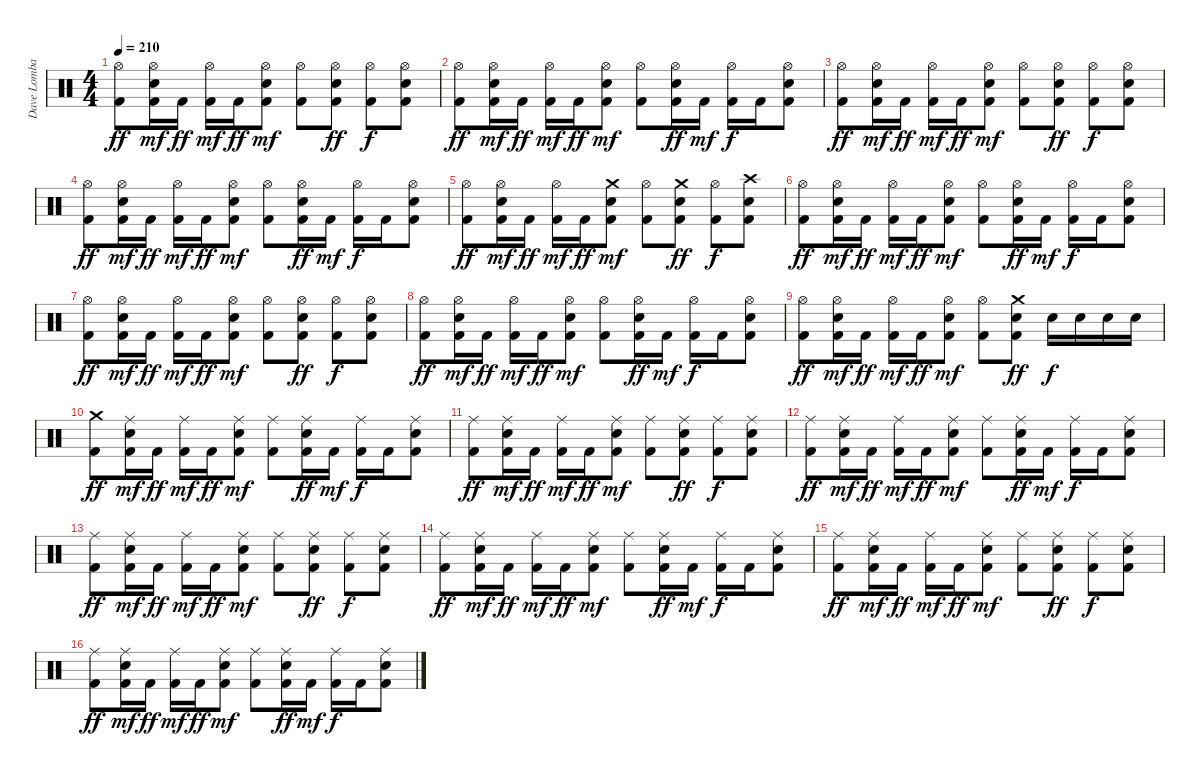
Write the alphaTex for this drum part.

\track ("Dave Lombardo" "Dave Lomba") {instrument percussion}
\staff {score}
\articulation defaults
\ts (4 4)
\tempo 210
\clef neutral
\ks c
("Kick (hit) 2" "Hi-Hat (open)").8{dy ff} ("Kick (hit) 2" "Electric Snare (hit)" "Hi-Hat (open)").16{dy mf} "Kick (hit) 2".16{dy ff} ("Kick (hit) 2" "Hi-Hat (open)").16{dy mf} "Kick (hit) 2".16{dy ff} ("Kick (hit) 2" "Electric Snare (hit)" "Hi-Hat (open)").8{dy mf} ("Kick (hit) 2" "Hi-Hat (open)").8 ("Kick (hit) 2" "Electric Snare (hit)" "Hi-Hat (open)").8{dy ff} ("Kick (hit) 2" "Hi-Hat (open)").8{dy f} ("Kick (hit) 2" "Electric Snare (hit)" "Hi-Hat (open)").8 |
("Kick (hit) 2" "Hi-Hat (open)").8{dy ff} ("Kick (hit) 2" "Electric Snare (hit)" "Hi-Hat (open)").16{dy mf} "Kick (hit) 2".16{dy ff} ("Kick (hit) 2" "Hi-Hat (open)").16{dy mf} "Kick (hit) 2".16{dy ff} ("Kick (hit) 2" "Electric Snare (hit)" "Hi-Hat (open)").8{dy mf} ("Kick (hit) 2" "Hi-Hat (open)").8 ("Kick (hit) 2" "Electric Snare (hit)" "Hi-Hat (open)").16{dy ff} "Kick (hit) 2".16{dy mf} ("Kick (hit) 2" "Hi-Hat (open)").16{dy f} "Kick (hit) 2".16 ("Kick (hit) 2" "Electric Snare (hit)" "Hi-Hat (open)").8 |
("Kick (hit) 2" "Hi-Hat (open)").8{dy ff} ("Kick (hit) 2" "Electric Snare (hit)" "Hi-Hat (open)").16{dy mf} "Kick (hit) 2".16{dy ff} ("Kick (hit) 2" "Hi-Hat (open)").16{dy mf} "Kick (hit) 2".16{dy ff} ("Kick (hit) 2" "Electric Snare (hit)" "Hi-Hat (open)").8{dy mf} ("Kick (hit) 2" "Hi-Hat (open)").8 ("Kick (hit) 2" "Electric Snare (hit)" "Hi-Hat (open)").8{dy ff} ("Kick (hit) 2" "Hi-Hat (open)").8{dy f} ("Kick (hit) 2" "Electric Snare (hit)" "Hi-Hat (open)").8 |
("Kick (hit) 2" "Hi-Hat (open)").8{dy ff} ("Kick (hit) 2" "Electric Snare (hit)" "Hi-Hat (open)").16{dy mf} "Kick (hit) 2".16{dy ff} ("Kick (hit) 2" "Hi-Hat (open)").16{dy mf} "Kick (hit) 2".16{dy ff} ("Kick (hit) 2" "Electric Snare (hit)" "Hi-Hat (open)").8{dy mf} ("Kick (hit) 2" "Hi-Hat (open)").8 ("Kick (hit) 2" "Electric Snare (hit)" "Hi-Hat (open)").16{dy ff} "Kick (hit) 2".16{dy mf} ("Kick (hit) 2" "Hi-Hat (open)").16{dy f} "Kick (hit) 2".16 ("Kick (hit) 2" "Electric Snare (hit)" "Hi-Hat (open)").8 |
("Kick (hit) 2" "Hi-Hat (open)").8{dy ff} ("Kick (hit) 2" "Electric Snare (hit)" "Hi-Hat (open)").16{dy mf} "Kick (hit) 2".16{dy ff} ("Kick (hit) 2" "Hi-Hat (open)").16{dy mf} "Kick (hit) 2".16{dy ff} ("Kick (hit) 2" "Electric Snare (hit)" "Crash medium (hit)").8{dy mf} ("Kick (hit) 2" "Hi-Hat (open)").8 ("Kick (hit) 2" "Electric Snare (hit)" "Crash medium (hit)").8{dy ff} ("Kick (hit) 2" "Hi-Hat (open)").8{dy f} ("Kick (hit) 2" "Electric Snare (hit)" "Crash high (hit)").8 |
("Kick (hit) 2" "Hi-Hat (open)").8{dy ff} ("Kick (hit) 2" "Electric Snare (hit)" "Hi-Hat (open)").16{dy mf} "Kick (hit) 2".16{dy ff} ("Kick (hit) 2" "Hi-Hat (open)").16{dy mf} "Kick (hit) 2".16{dy ff} ("Kick (hit) 2" "Electric Snare (hit)" "Hi-Hat (open)").8{dy mf} ("Kick (hit) 2" "Hi-Hat (open)").8 ("Kick (hit) 2" "Electric Snare (hit)" "Hi-Hat (open)").16{dy ff} "Kick (hit) 2".16{dy mf} ("Kick (hit) 2" "Hi-Hat (open)").16{dy f} "Kick (hit) 2".16 ("Kick (hit) 2" "Electric Snare (hit)" "Hi-Hat (open)").8 |
("Kick (hit) 2" "Hi-Hat (open)").8{dy ff} ("Kick (hit) 2" "Electric Snare (hit)" "Hi-Hat (open)").16{dy mf} "Kick (hit) 2".16{dy ff} ("Kick (hit) 2" "Hi-Hat (open)").16{dy mf} "Kick (hit) 2".16{dy ff} ("Kick (hit) 2" "Electric Snare (hit)" "Hi-Hat (open)").8{dy mf} ("Kick (hit) 2" "Hi-Hat (open)").8 ("Kick (hit) 2" "Electric Snare (hit)" "Hi-Hat (open)").8{dy ff} ("Kick (hit) 2" "Hi-Hat (open)").8{dy f} ("Kick (hit) 2" "Electric Snare (hit)" "Hi-Hat (open)").8 |
("Kick (hit) 2" "Hi-Hat (open)").8{dy ff} ("Kick (hit) 2" "Electric Snare (hit)" "Hi-Hat (open)").16{dy mf} "Kick (hit) 2".16{dy ff} ("Kick (hit) 2" "Hi-Hat (open)").16{dy mf} "Kick (hit) 2".16{dy ff} ("Kick (hit) 2" "Electric Snare (hit)" "Hi-Hat (open)").8{dy mf} ("Kick (hit) 2" "Hi-Hat (open)").8 ("Kick (hit) 2" "Electric Snare (hit)" "Hi-Hat (open)").16{dy ff} "Kick (hit) 2".16{dy mf} ("Kick (hit) 2" "Hi-Hat (open)").16{dy f} "Kick (hit) 2".16 ("Kick (hit) 2" "Electric Snare (hit)" "Hi-Hat (open)").8 |
("Kick (hit) 2" "Hi-Hat (open)").8{dy ff} ("Kick (hit) 2" "Electric Snare (hit)" "Hi-Hat (open)").16{dy mf} "Kick (hit) 2".16{dy ff} ("Kick (hit) 2" "Hi-Hat (open)").16{dy mf} "Kick (hit) 2".16{dy ff} ("Kick (hit) 2" "Electric Snare (hit)" "Hi-Hat (open)").8{dy mf} ("Kick (hit) 2" "Hi-Hat (open)").8 ("Kick (hit) 2" "Electric Snare (hit)" "Crash medium (hit)").8{dy ff} "Electric Snare (hit)".16{dy f} "Electric Snare (hit)".16 "Electric Snare (hit)".16 "Electric Snare (hit)".16 |
("Kick (hit) 2" "Crash medium (hit)").8{dy ff} ("Kick (hit) 2" "Electric Snare (hit)" "Ride (middle)").16{dy mf} "Kick (hit) 2".16{dy ff} ("Kick (hit) 2" "Ride (middle)").16{dy mf} "Kick (hit) 2".16{dy ff} ("Kick (hit) 2" "Electric Snare (hit)" "Ride (middle)").8{dy mf} ("Kick (hit) 2" "Ride (middle)").8 ("Kick (hit) 2" "Electric Snare (hit)" "Ride (middle)").16{dy ff} "Kick (hit) 2".16{dy mf} ("Kick (hit) 2" "Ride (middle)").16{dy f} "Kick (hit) 2".16 ("Kick (hit) 2" "Electric Snare (hit)" "Ride (middle)").8 |
("Kick (hit) 2" "Ride (middle)").8{dy ff} ("Kick (hit) 2" "Electric Snare (hit)" "Ride (middle)").16{dy mf} "Kick (hit) 2".16{dy ff} ("Kick (hit) 2" "Ride (middle)").16{dy mf} "Kick (hit) 2".16{dy ff} ("Kick (hit) 2" "Electric Snare (hit)" "Ride (middle)").8{dy mf} ("Kick (hit) 2" "Ride (middle)").8 ("Kick (hit) 2" "Electric Snare (hit)" "Ride (middle)").8{dy ff} ("Kick (hit) 2" "Ride (middle)").8{dy f} ("Kick (hit) 2" "Electric Snare (hit)" "Ride (middle)").8 |
("Kick (hit) 2" "Ride (middle)").8{dy ff} ("Kick (hit) 2" "Electric Snare (hit)" "Ride (middle)").16{dy mf} "Kick (hit) 2".16{dy ff} ("Kick (hit) 2" "Ride (middle)").16{dy mf} "Kick (hit) 2".16{dy ff} ("Kick (hit) 2" "Electric Snare (hit)" "Ride (middle)").8{dy mf} ("Kick (hit) 2" "Ride (middle)").8 ("Kick (hit) 2" "Electric Snare (hit)" "Ride (middle)").16{dy ff} "Kick (hit) 2".16{dy mf} ("Kick (hit) 2" "Ride (middle)").16{dy f} "Kick (hit) 2".16 ("Kick (hit) 2" "Electric Snare (hit)" "Ride (middle)").8 |
("Kick (hit) 2" "Ride (middle)").8{dy ff} ("Kick (hit) 2" "Electric Snare (hit)" "Ride (middle)").16{dy mf} "Kick (hit) 2".16{dy ff} ("Kick (hit) 2" "Ride (middle)").16{dy mf} "Kick (hit) 2".16{dy ff} ("Kick (hit) 2" "Electric Snare (hit)" "Ride (middle)").8{dy mf} ("Kick (hit) 2" "Ride (middle)").8 ("Kick (hit) 2" "Electric Snare (hit)" "Ride (middle)").8{dy ff} ("Kick (hit) 2" "Ride (middle)").8{dy f} ("Kick (hit) 2" "Electric Snare (hit)" "Ride (middle)").8 |
("Kick (hit) 2" "Ride (middle)").8{dy ff} ("Kick (hit) 2" "Electric Snare (hit)" "Ride (middle)").16{dy mf} "Kick (hit) 2".16{dy ff} ("Kick (hit) 2" "Ride (middle)").16{dy mf} "Kick (hit) 2".16{dy ff} ("Kick (hit) 2" "Electric Snare (hit)" "Ride (middle)").8{dy mf} ("Kick (hit) 2" "Ride (middle)").8 ("Kick (hit) 2" "Electric Snare (hit)" "Ride (middle)").16{dy ff} "Kick (hit) 2".16{dy mf} ("Kick (hit) 2" "Ride (middle)").16{dy f} "Kick (hit) 2".16 ("Kick (hit) 2" "Electric Snare (hit)" "Ride (middle)").8 |
("Kick (hit) 2" "Ride (middle)").8{dy ff} ("Kick (hit) 2" "Electric Snare (hit)" "Ride (middle)").16{dy mf} "Kick (hit) 2".16{dy ff} ("Kick (hit) 2" "Ride (middle)").16{dy mf} "Kick (hit) 2".16{dy ff} ("Kick (hit) 2" "Electric Snare (hit)" "Ride (middle)").8{dy mf} ("Kick (hit) 2" "Ride (middle)").8 ("Kick (hit) 2" "Electric Snare (hit)" "Ride (middle)").8{dy ff} ("Kick (hit) 2" "Ride (middle)").8{dy f} ("Kick (hit) 2" "Electric Snare (hit)" "Ride (middle)").8 |
("Kick (hit) 2" "Ride (middle)").8{dy ff} ("Kick (hit) 2" "Electric Snare (hit)" "Ride (middle)").16{dy mf} "Kick (hit) 2".16{dy ff} ("Kick (hit) 2" "Ride (middle)").16{dy mf} "Kick (hit) 2".16{dy ff} ("Kick (hit) 2" "Electric Snare (hit)" "Ride (middle)").8{dy mf} ("Kick (hit) 2" "Ride (middle)").8 ("Kick (hit) 2" "Electric Snare (hit)" "Ride (middle)").16{dy ff} "Kick (hit) 2".16{dy mf} ("Kick (hit) 2" "Ride (middle)").16{dy f} "Kick (hit) 2".16 ("Kick (hit) 2" "Electric Snare (hit)" "Ride (middle)").8
